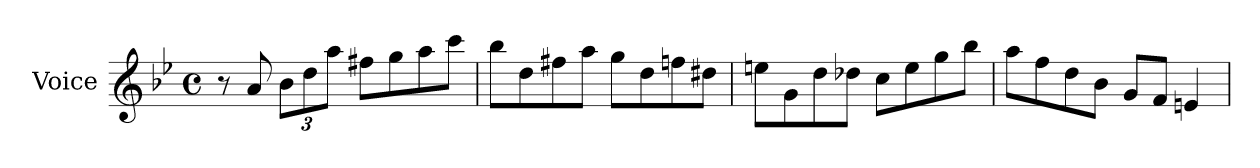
**kern
*part1
*staff1
*I"Voice
*I'Voice
*clefG2
*k[b-e-]
*M4/4
*met(c)
=1
8r
8a/
12b-\L
12dd\
12aa\J
8ff#X\L
8gg\
8aa\
8ccc\J
=2
8bb-\L
8dd\
8ff#X\
8aa\J
8gg\L
8dd\
8ffn\
8dd#X\J
=3
8een\L
8g\
8dd\
8dd-X\J
8cc\L
8ee\
8gg\
8bb-\J
=4
8aa\L
8ff\
8dd\
8b-\J
8g/L
8f/J
4en/
=
*-
